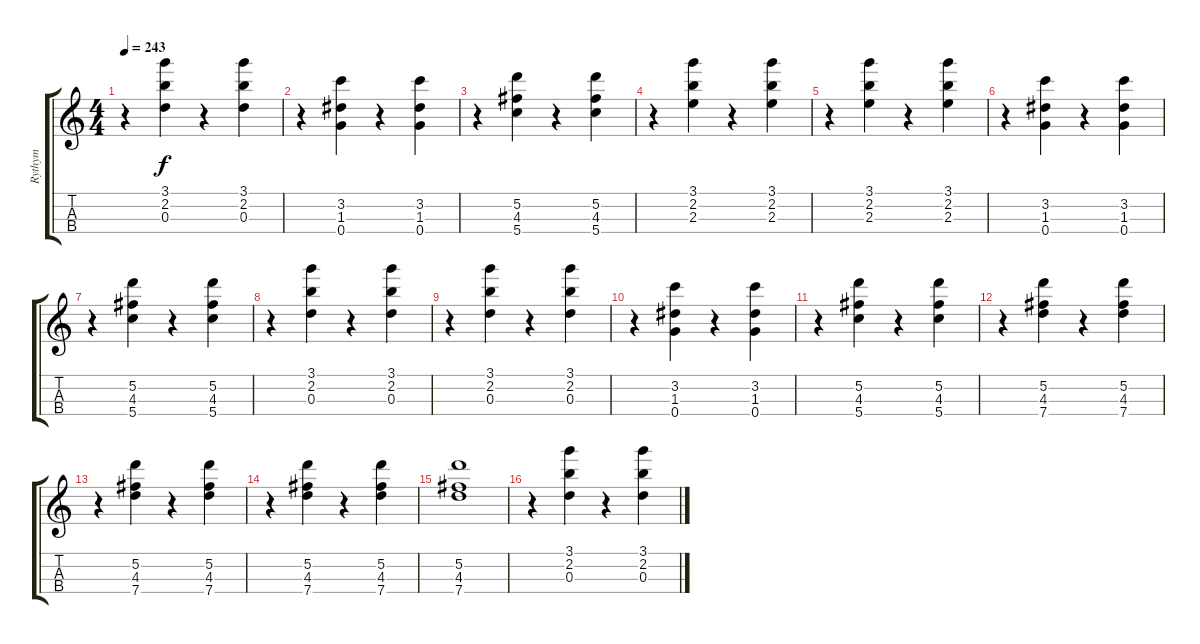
\track ("Rythym" "Rythym") {instrument banjo}
\staff {score tabs}
\tuning (E5 A4 D4 G3) {hide}
\displaytranspose 12
\ts (4 4)
\tempo 243
\clef g2
\ks c
r.4{dy f} (3.1 2.2 0.3).4 r.4 (3.1 2.2 0.3).4 |
r.4 (3.2 1.3 0.4).4 r.4 (3.2 1.3 0.4).4 |
r.4 (5.2 4.3 5.4).4 r.4 (5.2 4.3 5.4).4 |
r.4 (3.1 2.2 2.3).4 r.4 (3.1 2.2 2.3).4 |
r.4 (3.1 2.2 2.3).4 r.4 (3.1 2.2 2.3).4 |
r.4 (3.2 1.3 0.4).4 r.4 (3.2 1.3 0.4).4 |
r.4 (5.2 4.3 5.4).4 r.4 (5.2 4.3 5.4).4 |
r.4 (3.1 2.2 0.3).4 r.4 (3.1 2.2 0.3).4 |
r.4 (3.1 2.2 0.3).4 r.4 (3.1 2.2 0.3).4 |
r.4 (3.2 1.3 0.4).4 r.4 (3.2 1.3 0.4).4 |
r.4 (5.2 4.3 5.4).4 r.4 (5.2 4.3 5.4).4 |
r.4 (5.2 4.3 7.4).4 r.4 (5.2 4.3 7.4).4 |
r.4 (5.2 4.3 7.4).4 r.4 (5.2 4.3 7.4).4 |
r.4 (5.2 4.3 7.4).4 r.4 (5.2 4.3 7.4).4 |
(5.2 4.3 7.4).1 |
r.4 (3.1 2.2 0.3).4 r.4 (3.1 2.2 0.3).4
